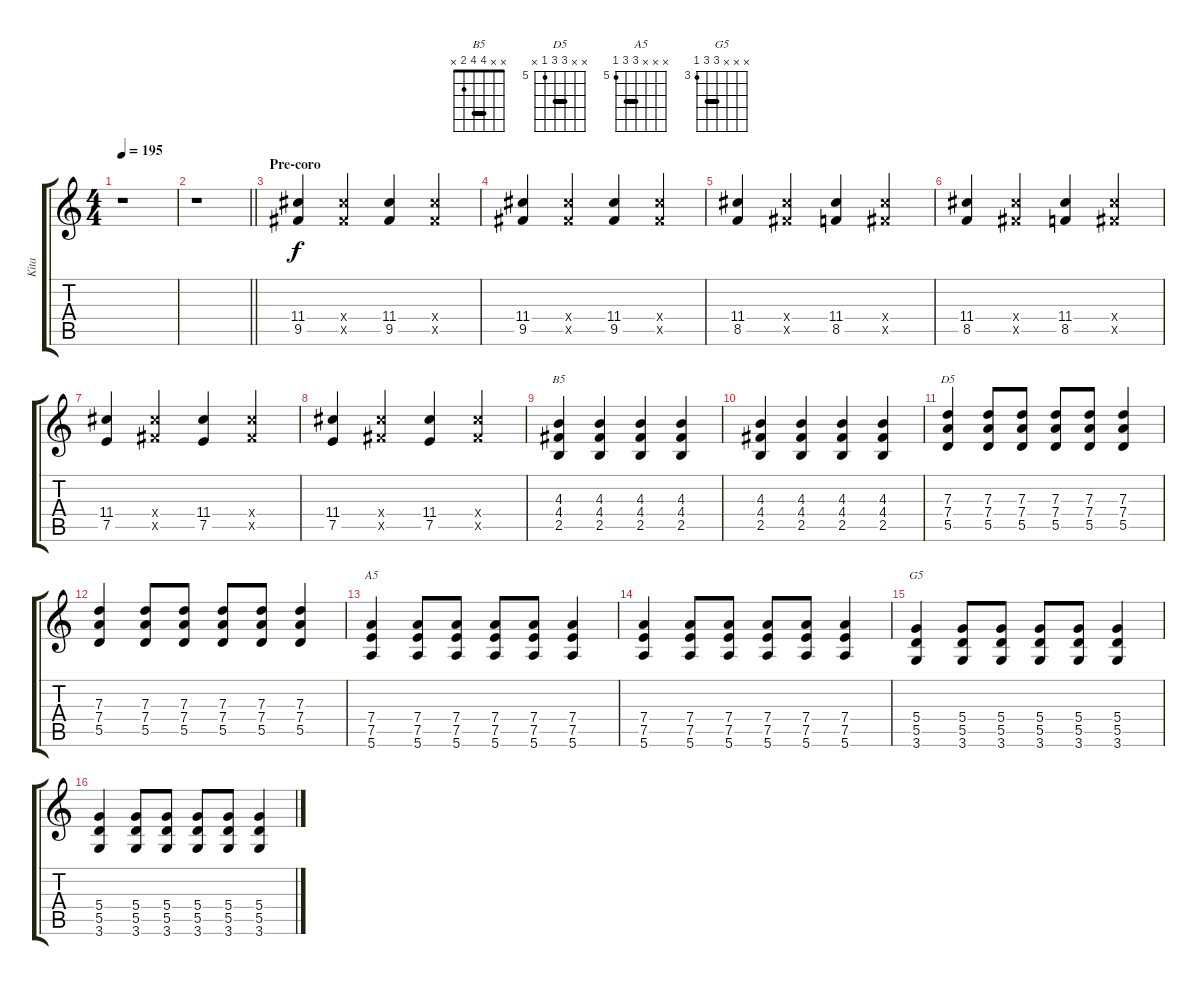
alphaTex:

\track ("Kita" "Kita") {instrument distortionguitar}
\staff {score tabs}
\tuning (E4 B3 G3 D3 A2 E2) {hide}
\chord ("B5" x x 4 4 2 x) {barre 4}
\chord ("D5" x x 7 7 5 x) {firstfret 5 barre 7}
\chord ("A5" x x x 7 7 5) {firstfret 5 barre 7}
\chord ("G5" x x x 5 5 3) {firstfret 3 barre 5}
\ts (4 4)
\tempo 195
\clef g2
\ks c
r.1{dy f} |
\barLineRight lightlight
r.1 |
\section ("" "Pre-coro")
(11.4 9.5).4 (11.4{x} 9.5{x}).4 (11.4 9.5).4 (11.4{x} 9.5{x}).4 |
(11.4 9.5).4 (11.4{x} 9.5{x}).4 (11.4 9.5).4 (11.4{x} 9.5{x}).4 |
(11.4 8.5).4 (11.4{x} 9.5{x}).4 (11.4 8.5).4 (11.4{x} 9.5{x}).4 |
(11.4 8.5).4 (11.4{x} 9.5{x}).4 (11.4 8.5).4 (11.4{x} 9.5{x}).4 |
(11.4 7.5).4 (11.4{x} 9.5{x}).4 (11.4 7.5).4 (11.4{x} 9.5{x}).4 |
(11.4 7.5).4 (11.4{x} 9.5{x}).4 (11.4 7.5).4 (11.4{x} 9.5{x}).4 |
(4.3 4.4 2.5).4{ch "B5"} (4.3 4.4 2.5).4 (4.3 4.4 2.5).4 (4.3 4.4 2.5).4 |
(4.3 4.4 2.5).4 (4.3 4.4 2.5).4 (4.3 4.4 2.5).4 (4.3 4.4 2.5).4 |
(7.3 7.4 5.5).4{ch "D5"} (7.3 7.4 5.5).8 (7.3 7.4 5.5).8 (7.3 7.4 5.5).8 (7.3 7.4 5.5).8 (7.3 7.4 5.5).4 |
(7.3 7.4 5.5).4 (7.3 7.4 5.5).8 (7.3 7.4 5.5).8 (7.3 7.4 5.5).8 (7.3 7.4 5.5).8 (7.3 7.4 5.5).4 |
(7.4 7.5 5.6).4{ch "A5"} (7.4 7.5 5.6).8 (7.4 7.5 5.6).8 (7.4 7.5 5.6).8 (7.4 7.5 5.6).8 (7.4 7.5 5.6).4 |
(7.4 7.5 5.6).4 (7.4 7.5 5.6).8 (7.4 7.5 5.6).8 (7.4 7.5 5.6).8 (7.4 7.5 5.6).8 (7.4 7.5 5.6).4 |
(5.4 5.5 3.6).4{ch "G5"} (5.4 5.5 3.6).8 (5.4 5.5 3.6).8 (5.4 5.5 3.6).8 (5.4 5.5 3.6).8 (5.4 5.5 3.6).4 |
(5.4 5.5 3.6).4 (5.4 5.5 3.6).8 (5.4 5.5 3.6).8 (5.4 5.5 3.6).8 (5.4 5.5 3.6).8 (5.4 5.5 3.6).4
